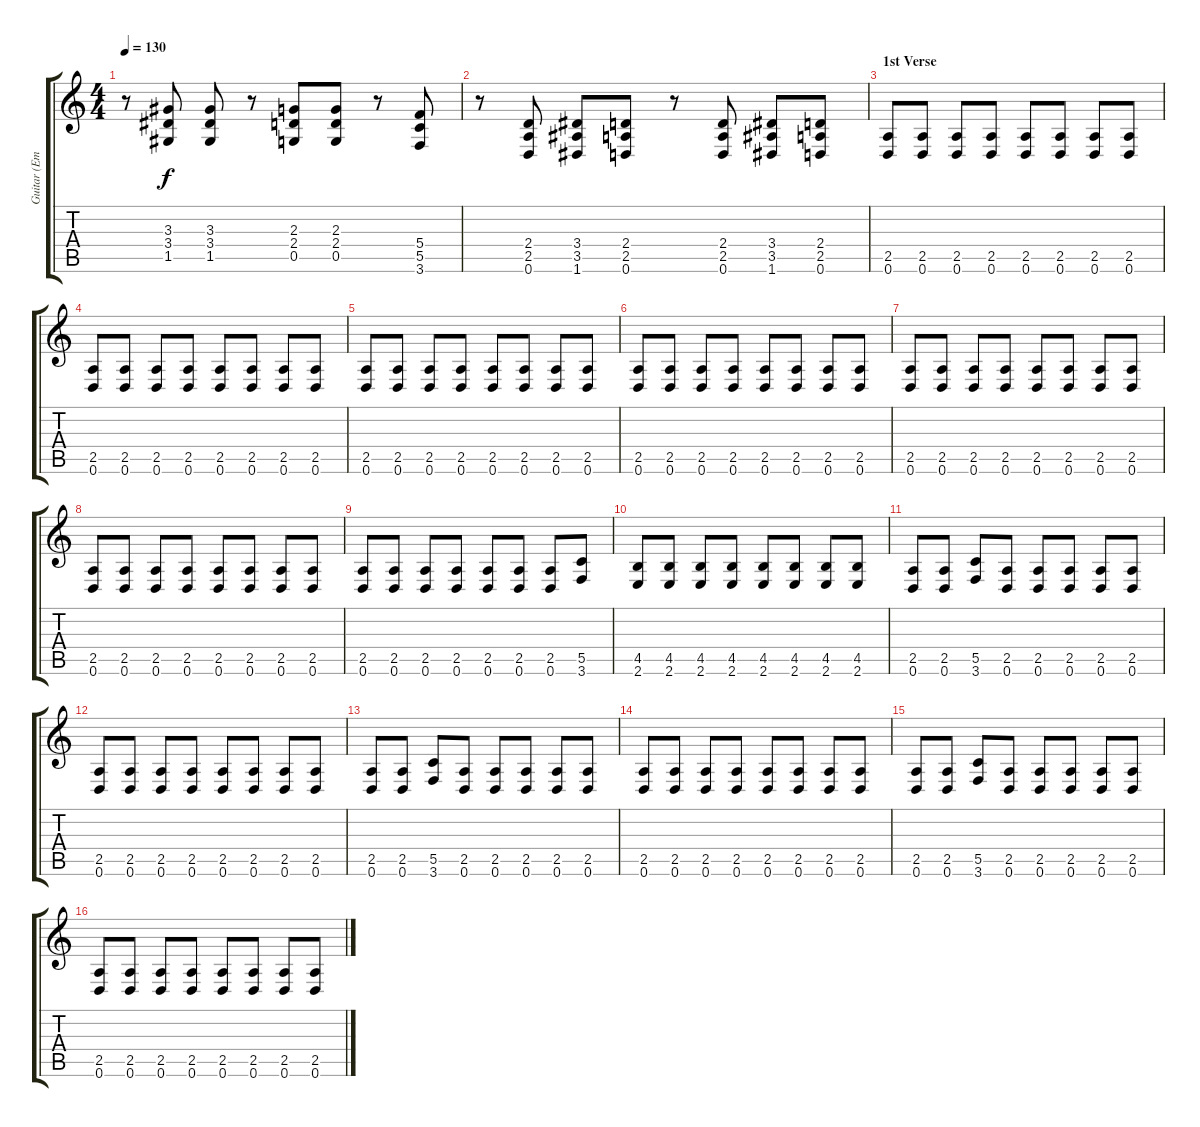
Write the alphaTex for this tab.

\track ("Guitar (Emppu Vuorinen)" "Guitar (Em") {instrument distortionguitar}
\staff {score tabs}
\tuning (D4 A3 F3 C3 G2 D2) {hide}
\ts (4 4)
\tempo 130
\clef g2
\ks c
r.8{dy f} (3.3 3.4 1.5).8 (3.3 3.4 1.5).8 r.8 (2.3 2.4 0.5).8 (2.3 2.4 0.5).8 r.8 (5.4 5.5 3.6).8 |
r.8 (2.4 2.5 0.6).8 (3.4 3.5 1.6).8 (2.4 2.5 0.6).8 r.8 (2.4 2.5 0.6).8 (3.4 3.5 1.6).8 (2.4 2.5 0.6).8 |
\section ("" "1st Verse")
(2.5 0.6).8 (2.5 0.6).8 (2.5 0.6).8 (2.5 0.6).8 (2.5 0.6).8 (2.5 0.6).8 (2.5 0.6).8 (2.5 0.6).8 |
(2.5 0.6).8 (2.5 0.6).8 (2.5 0.6).8 (2.5 0.6).8 (2.5 0.6).8 (2.5 0.6).8 (2.5 0.6).8 (2.5 0.6).8 |
(2.5 0.6).8 (2.5 0.6).8 (2.5 0.6).8 (2.5 0.6).8 (2.5 0.6).8 (2.5 0.6).8 (2.5 0.6).8 (2.5 0.6).8 |
(2.5 0.6).8 (2.5 0.6).8 (2.5 0.6).8 (2.5 0.6).8 (2.5 0.6).8 (2.5 0.6).8 (2.5 0.6).8 (2.5 0.6).8 |
(2.5 0.6).8 (2.5 0.6).8 (2.5 0.6).8 (2.5 0.6).8 (2.5 0.6).8 (2.5 0.6).8 (2.5 0.6).8 (2.5 0.6).8 |
(2.5 0.6).8 (2.5 0.6).8 (2.5 0.6).8 (2.5 0.6).8 (2.5 0.6).8 (2.5 0.6).8 (2.5 0.6).8 (2.5 0.6).8 |
(2.5 0.6).8 (2.5 0.6).8 (2.5 0.6).8 (2.5 0.6).8 (2.5 0.6).8 (2.5 0.6).8 (2.5 0.6).8 (5.5 3.6).8 |
(4.5 2.6).8 (4.5 2.6).8 (4.5 2.6).8 (4.5 2.6).8 (4.5 2.6).8 (4.5 2.6).8 (4.5 2.6).8 (4.5 2.6).8 |
(2.5 0.6).8 (2.5 0.6).8 (5.5 3.6).8 (2.5 0.6).8 (2.5 0.6).8 (2.5 0.6).8 (2.5 0.6).8 (2.5 0.6).8 |
(2.5 0.6).8 (2.5 0.6).8 (2.5 0.6).8 (2.5 0.6).8 (2.5 0.6).8 (2.5 0.6).8 (2.5 0.6).8 (2.5 0.6).8 |
(2.5 0.6).8 (2.5 0.6).8 (5.5 3.6).8 (2.5 0.6).8 (2.5 0.6).8 (2.5 0.6).8 (2.5 0.6).8 (2.5 0.6).8 |
(2.5 0.6).8 (2.5 0.6).8 (2.5 0.6).8 (2.5 0.6).8 (2.5 0.6).8 (2.5 0.6).8 (2.5 0.6).8 (2.5 0.6).8 |
(2.5 0.6).8 (2.5 0.6).8 (5.5 3.6).8 (2.5 0.6).8 (2.5 0.6).8 (2.5 0.6).8 (2.5 0.6).8 (2.5 0.6).8 |
(2.5 0.6).8 (2.5 0.6).8 (2.5 0.6).8 (2.5 0.6).8 (2.5 0.6).8 (2.5 0.6).8 (2.5 0.6).8 (2.5 0.6).8
